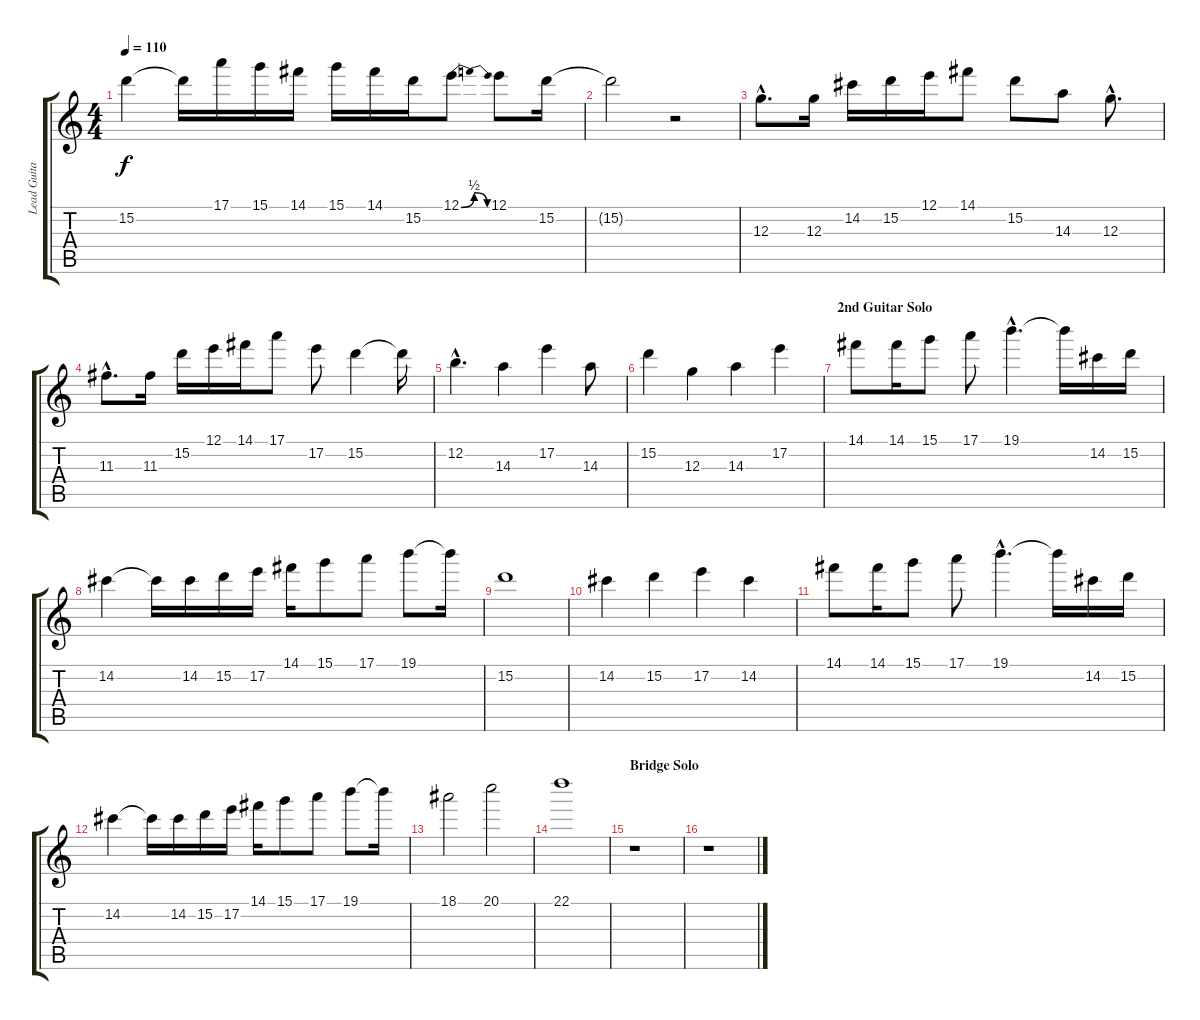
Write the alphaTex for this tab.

\track ("Lead Guitar 1" "Lead Guita") {instrument distortionguitar}
\staff {score tabs}
\tuning (E4 B3 G3 D3 A2 E2) {hide}
\ts (4 4)
\tempo 110
\clef g2
\ks c
15.2{t}.4{dy f} 15.2{t}.16 17.1.16 15.1.16 14.1.16 15.1.16 14.1.16 15.2.16 12.1{be (bendrelease 0 0 15 2 45 2 60 0)}.8 12.1.8 15.2.16 |
15.2{t}.2 r.2 |
12.3{hac}.8{d} 12.3.16 14.2.16 15.2.16 12.1.16 14.1.8 15.2.8 14.3.8 12.3{hac}.8{d} |
11.3{hac}.8{d} 11.3.16 15.2.16 12.1.16 14.1.16 17.1.8 17.2.8 15.2.4 15.2{t}.16 |
12.2{hac}.4{d} 14.3.4 17.2.4 14.3.8 |
15.2.4 12.3.4 14.3.4 17.2.4 |
\section ("" "2nd Guitar Solo")
14.1.8 14.1.16 15.1.8 17.1.8 19.1{hac}.4{d} 19.1{t}.16 14.2.16 15.2.16 |
14.2.4 14.2{t}.16 14.2.16 15.2.16 17.2.16 14.1.16 15.1.8 17.1.8 19.1.8 19.1{t}.16 |
15.2.1 |
14.2.4 15.2.4 17.2.4 14.2.4 |
14.1.8 14.1.16 15.1.8 17.1.8 19.1{hac}.4{d} 19.1{t}.16 14.2.16 15.2.16 |
14.2.4 14.2{t}.16 14.2.16 15.2.16 17.2.16 14.1.16 15.1.8 17.1.8 19.1.8 19.1{t}.16 |
18.1.2 20.1.2 |
22.1.1 |
\section ("" "Bridge Solo")
r.1 |
r.1
